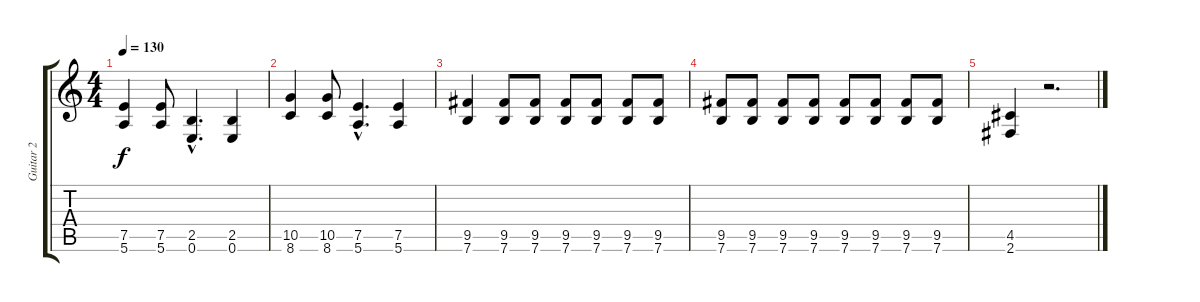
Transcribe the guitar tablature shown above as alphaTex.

\track ("Guitar 2" "Guitar 2") {instrument distortionguitar}
\staff {score tabs}
\tuning (E4 B3 G3 D3 A2 E2) {hide}
\ts (4 4)
\tempo 130
\clef g2
\ks c
(7.5 5.6).4{dy f} (7.5 5.6).8 (2.5{hac} 0.6{hac}).4{d} (2.5 0.6).4 |
(10.5 8.6).4 (10.5 8.6).8 (7.5{hac} 5.6{hac}).4{d} (7.5 5.6).4 |
(9.5 7.6).4 (9.5 7.6).8 (9.5 7.6).8 (9.5 7.6).8 (9.5 7.6).8 (9.5 7.6).8 (9.5 7.6).8 |
(9.5 7.6).8 (9.5 7.6).8 (9.5 7.6).8 (9.5 7.6).8 (9.5 7.6).8 (9.5 7.6).8 (9.5 7.6).8 (9.5 7.6).8 |
(4.5 2.6).4 r.2{d}
